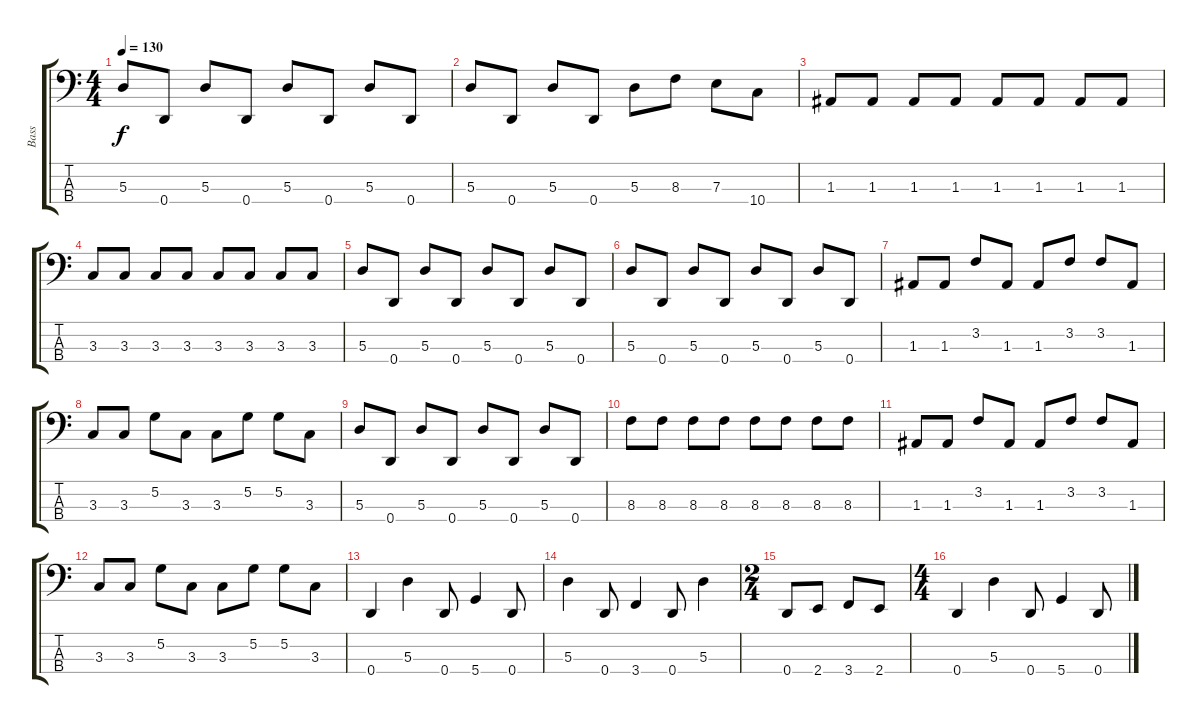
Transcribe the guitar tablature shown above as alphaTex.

\track ("Bass" "Bass") {instrument electricbassfinger}
\staff {score tabs}
\tuning (G2 D2 A1 D1) {hide}
\ts (4 4)
\tempo 130
\clef f4
\ks c
5.3.8{dy f} 0.4.8 5.3.8 0.4.8 5.3.8 0.4.8 5.3.8 0.4.8 |
5.3.8 0.4.8 5.3.8 0.4.8 5.3.8 8.3.8 7.3.8 10.4.8 |
1.3.8 1.3.8 1.3.8 1.3.8 1.3.8 1.3.8 1.3.8 1.3.8 |
3.3.8 3.3.8 3.3.8 3.3.8 3.3.8 3.3.8 3.3.8 3.3.8 |
5.3.8 0.4.8 5.3.8 0.4.8 5.3.8 0.4.8 5.3.8 0.4.8 |
5.3.8 0.4.8 5.3.8 0.4.8 5.3.8 0.4.8 5.3.8 0.4.8 |
1.3.8 1.3.8 3.2.8 1.3.8 1.3.8 3.2.8 3.2.8 1.3.8 |
3.3.8 3.3.8 5.2.8 3.3.8 3.3.8 5.2.8 5.2.8 3.3.8 |
5.3.8 0.4.8 5.3.8 0.4.8 5.3.8 0.4.8 5.3.8 0.4.8 |
8.3.8 8.3.8 8.3.8 8.3.8 8.3.8 8.3.8 8.3.8 8.3.8 |
1.3.8 1.3.8 3.2.8 1.3.8 1.3.8 3.2.8 3.2.8 1.3.8 |
3.3.8 3.3.8 5.2.8 3.3.8 3.3.8 5.2.8 5.2.8 3.3.8 |
0.4.4 5.3.4 0.4.8 5.4.4 0.4.8 |
5.3.4 0.4.8 3.4.4 0.4.8 5.3.4 |
\ts (2 4)
0.4.8 2.4.8 3.4.8 2.4.8 |
\ts (4 4)
0.4.4 5.3.4 0.4.8 5.4.4 0.4.8
